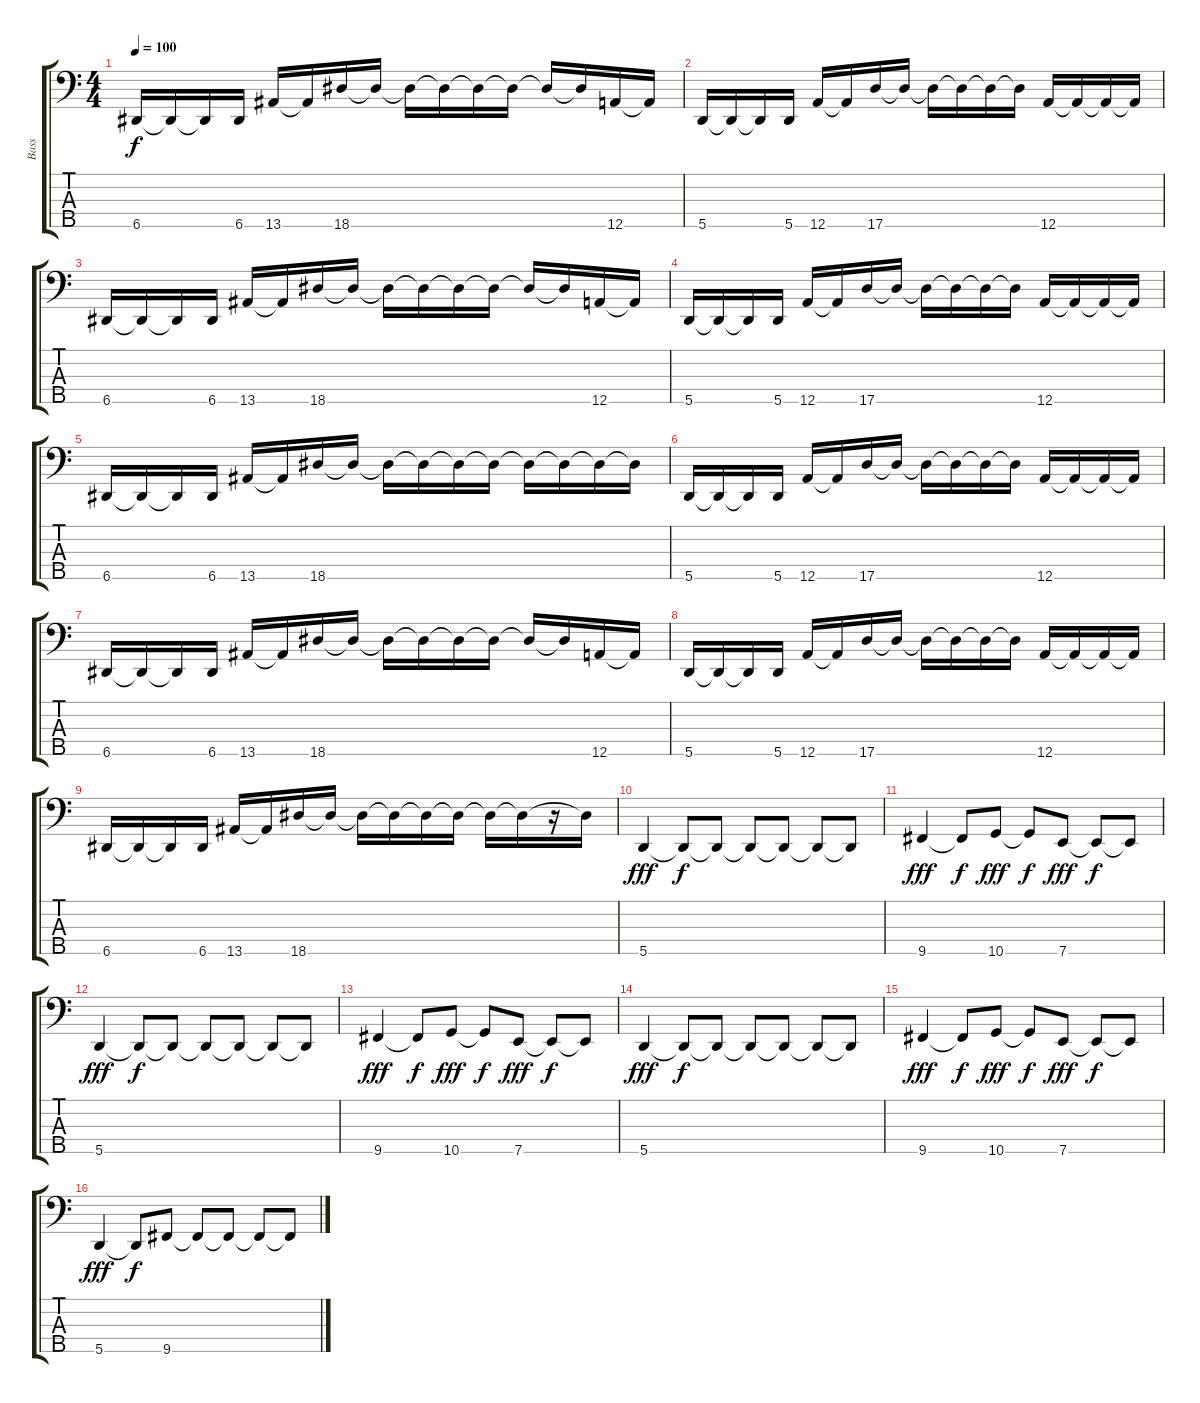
\track ("Bass" "Bass") {instrument acousticguitarnylon}
\staff {score tabs}
\tuning (F2 C2 G1 D1 A0) {hide}
\ts (4 4)
\tempo 100
\clef f4
\ks c
6.5.16{dy f} 6.5{t}.16 6.5{t}.16 6.5.16 13.5.16 13.5{t}.16 18.5.16 18.5{t}.16 18.5{t}.16 18.5{t}.16 18.5{t}.16 18.5{t}.16 18.5{t}.16 18.5{t}.16 12.5.16 12.5{t}.16 |
5.5.16 5.5{t}.16 5.5{t}.16 5.5.16 12.5.16 12.5{t}.16 17.5.16 17.5{t}.16 17.5{t}.16 17.5{t}.16 17.5{t}.16 17.5{t}.16 12.5.16 12.5{t}.16 12.5{t}.16 12.5{t}.16 |
6.5.16 6.5{t}.16 6.5{t}.16 6.5.16 13.5.16 13.5{t}.16 18.5.16 18.5{t}.16 18.5{t}.16 18.5{t}.16 18.5{t}.16 18.5{t}.16 18.5{t}.16 18.5{t}.16 12.5.16 12.5{t}.16 |
5.5.16 5.5{t}.16 5.5{t}.16 5.5.16 12.5.16 12.5{t}.16 17.5.16 17.5{t}.16 17.5{t}.16 17.5{t}.16 17.5{t}.16 17.5{t}.16 12.5.16 12.5{t}.16 12.5{t}.16 12.5{t}.16 |
6.5.16 6.5{t}.16 6.5{t}.16 6.5.16 13.5.16 13.5{t}.16 18.5.16 18.5{t}.16 18.5{t}.16 18.5{t}.16 18.5{t}.16 18.5{t}.16 18.5{t}.16 18.5{t}.16 18.5{t}.16 18.5{t}.16 |
5.5.16 5.5{t}.16 5.5{t}.16 5.5.16 12.5.16 12.5{t}.16 17.5.16 17.5{t}.16 17.5{t}.16 17.5{t}.16 17.5{t}.16 17.5{t}.16 12.5.16 12.5{t}.16 12.5{t}.16 12.5{t}.16 |
6.5.16 6.5{t}.16 6.5{t}.16 6.5.16 13.5.16 13.5{t}.16 18.5.16 18.5{t}.16 18.5{t}.16 18.5{t}.16 18.5{t}.16 18.5{t}.16 18.5{t}.16 18.5{t}.16 12.5.16 12.5{t}.16 |
5.5.16 5.5{t}.16 5.5{t}.16 5.5.16 12.5.16 12.5{t}.16 17.5.16 17.5{t}.16 17.5{t}.16 17.5{t}.16 17.5{t}.16 17.5{t}.16 12.5.16 12.5{t}.16 12.5{t}.16 12.5{t}.16 |
6.5.16 6.5{t}.16 6.5{t}.16 6.5.16 13.5.16 13.5{t}.16 18.5.16 18.5{t}.16 18.5{t}.16 18.5{t}.16 18.5{t}.16 18.5{t}.16 18.5{t}.16 18.5{t}.16 r.16 18.5{t}.16 |
5.5.4{dy fff} 5.5{t}.8{dy f} 5.5{t}.8 5.5{t}.8 5.5{t}.8 5.5{t}.8 5.5{t}.8 |
9.5.4{dy fff} 9.5{t}.8{dy f} 10.5.8{dy fff} 10.5{t}.8{dy f} 7.5.8{dy fff} 7.5{t}.8{dy f} 7.5{t}.8 |
5.5.4{dy fff} 5.5{t}.8{dy f} 5.5{t}.8 5.5{t}.8 5.5{t}.8 5.5{t}.8 5.5{t}.8 |
9.5.4{dy fff} 9.5{t}.8{dy f} 10.5.8{dy fff} 10.5{t}.8{dy f} 7.5.8{dy fff} 7.5{t}.8{dy f} 7.5{t}.8 |
5.5.4{dy fff} 5.5{t}.8{dy f} 5.5{t}.8 5.5{t}.8 5.5{t}.8 5.5{t}.8 5.5{t}.8 |
9.5.4{dy fff} 9.5{t}.8{dy f} 10.5.8{dy fff} 10.5{t}.8{dy f} 7.5.8{dy fff} 7.5{t}.8{dy f} 7.5{t}.8 |
5.5.4{dy fff} 5.5{t}.8{dy f} 9.5.8 9.5{t}.8 9.5{t}.8 9.5{t}.8 9.5{t}.8
